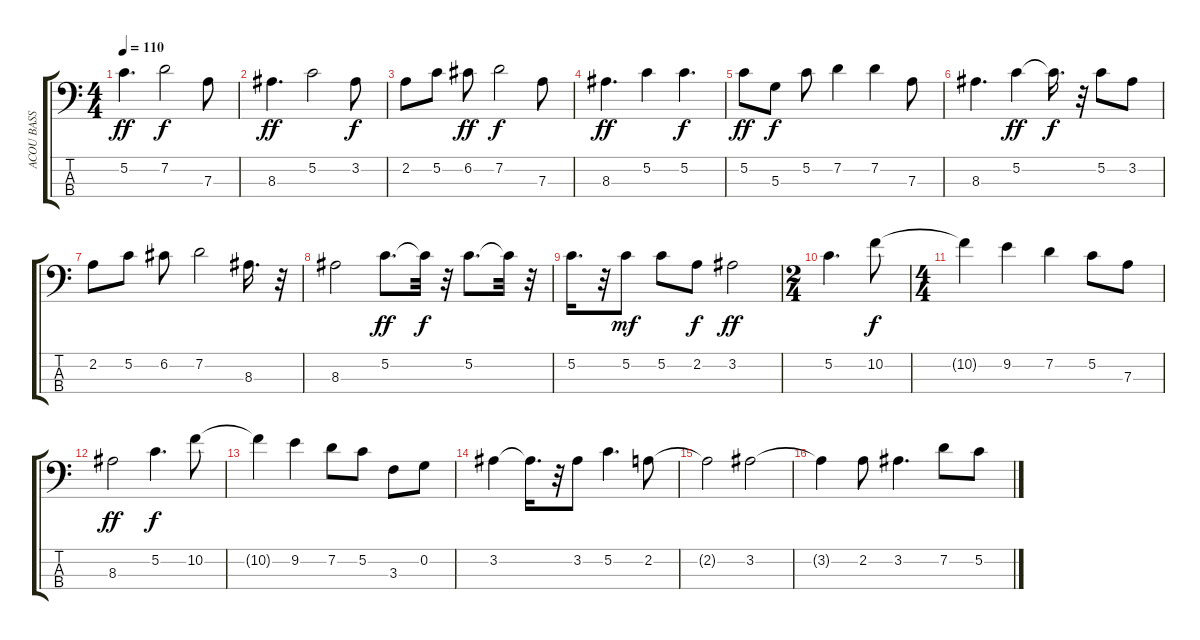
\track ("ACOU BASS" "ACOU BASS") {solo instrument electricbassfinger}
\staff {score tabs}
\tuning (C-1 G2 D2 A1) {hide}
\ts (4 4)
\tempo 110
\clef f4
\ks c
5.2.4{d dy ff} 7.2.2{dy f} 7.3.8 |
8.3.4{d dy ff} 5.2.2 3.2.8{dy f} |
2.2.8 5.2.8 6.2.8{dy ff} 7.2.2{dy f} 7.3.8 |
8.3.4{d dy ff} 5.2.4 5.2.4{d dy f} |
5.2.8{dy ff} 5.3.8{dy f} 5.2.8 7.2.4 7.2.4 7.3.8 |
8.3.4{d} 5.2.4{dy ff} 5.2{t}.16{d dy f} r.32 5.2.8 3.2.8 |
2.2.8 5.2.8 6.2.8 7.2.2 8.3.16{d} r.32 |
8.3.2 5.2.8{d dy ff} 5.2{t}.32{dy f} r.32 5.2.8{d} 5.2{t}.32 r.32 |
5.2.16{d} r.32 5.2.8{dy mf} 5.2.8 2.2.8{dy f} 3.2.2{dy ff} |
\ts (2 4)
5.2.4{d} 10.2.8{dy f} |
\ts (4 4)
10.2{t}.4 9.2.4 7.2.4 5.2.8 7.3.8 |
8.3.2{dy ff} 5.2.4{d dy f} 10.2.8 |
10.2{t}.4 9.2.4 7.2.8 5.2.8 3.3.8 0.2.8 |
3.2.4 3.2{t}.16{d} r.32 3.2.8 5.2.4{d} 2.2.8 |
2.2{t}.2 3.2.2 |
3.2{t}.4 2.2.8 3.2.4{d} 7.2.8 5.2.8
